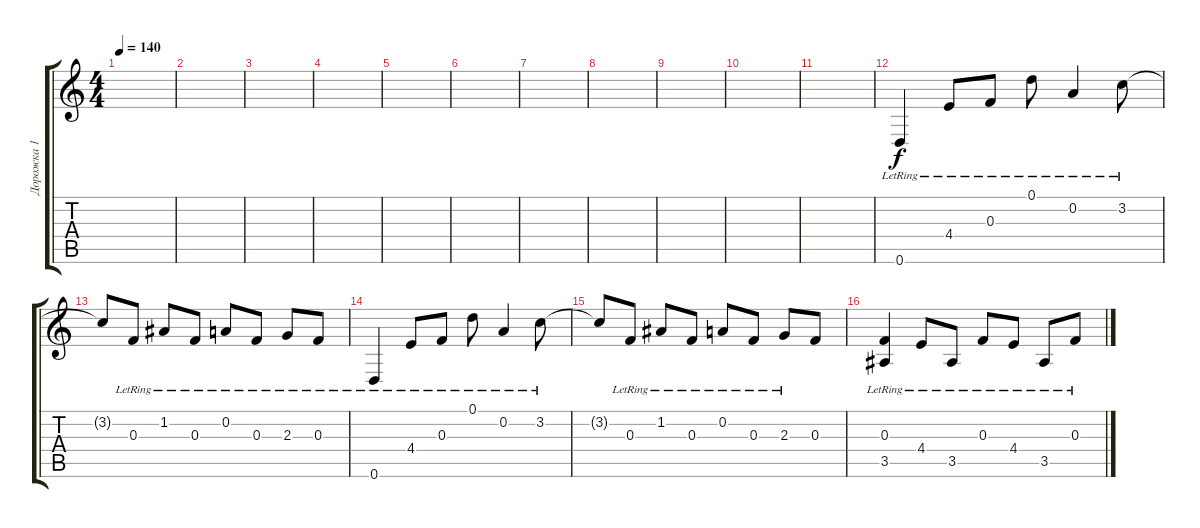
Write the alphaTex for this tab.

\track ("Дорожка 1" "Дорожка 1") {instrument acousticguitarsteel}
\staff {score tabs}
\tuning (D4 A3 F3 C3 G2 D2) {hide}
\ts (4 4)
\tempo 140
\clef g2
\ks c
|
|
|
|
|
|
|
|
|
|
|
0.6{lr}.4{instrument acousticguitarsteel} 4.4{lr}.8 0.3{lr}.8 0.1{lr}.8 0.2{lr}.4 3.2{lr}.8 |
3.2{t}.8 0.3{lr}.8 1.2{lr}.8 0.3{lr}.8 0.2{lr}.8 0.3{lr}.8 2.3{lr}.8 0.3{lr}.8 |
0.6{lr}.4 4.4{lr}.8 0.3{lr}.8 0.1{lr}.8 0.2{lr}.4 3.2{lr}.8 |
3.2{t}.8 0.3{lr}.8 1.2{lr}.8 0.3{lr}.8 0.2{lr}.8 0.3{lr}.8 2.3{lr}.8 0.3.8 |
(0.3{lr} 3.5{lr}).4 4.4{lr}.8 3.5{lr}.8 0.3{lr}.8 4.4{lr}.8 3.5{lr}.8 0.3{lr}.8
